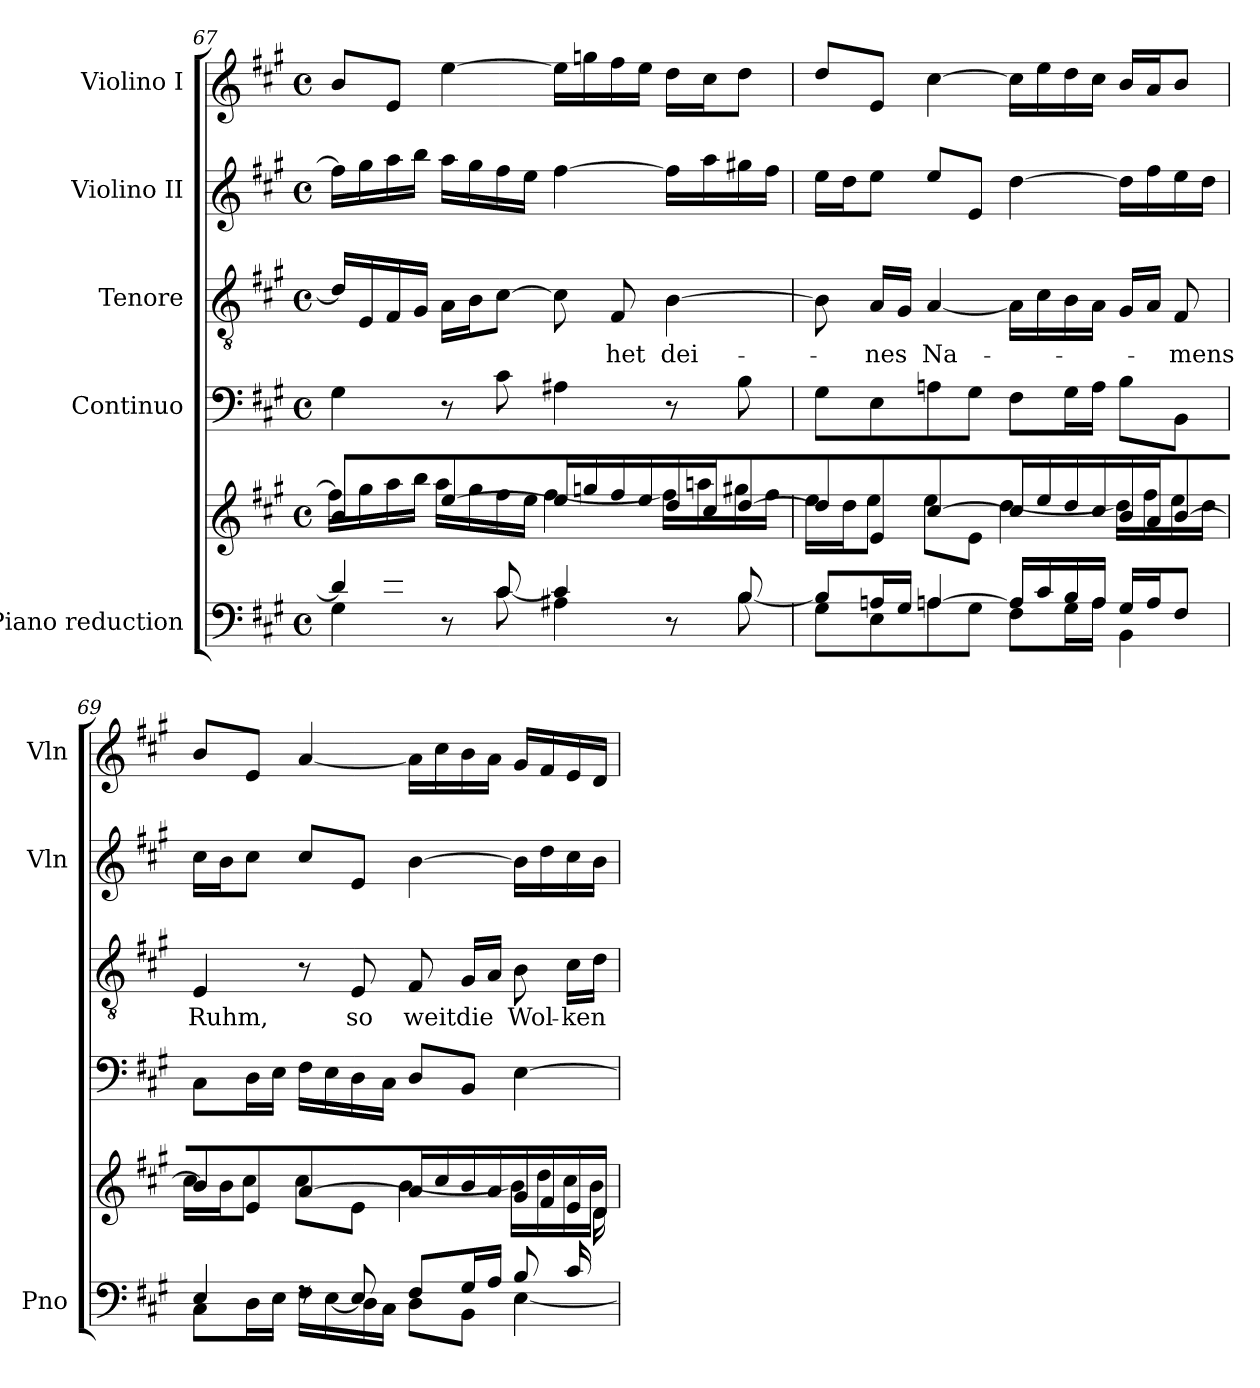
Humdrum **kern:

**kern	**kern	**kern	**kern	**text	**kern	**kern
*part5	*part5	*part4	*part3	*part3	*part2	*part1
*staff6	*staff5	*staff4	*staff3	*staff3	*staff2	*staff1
*I"Piano reduction	*	*I"Continuo	*I"Tenore	*	*I"Violino II	*I"Violino I
*I'Pno	*	*	*	*	*I'Vln	*I'Vln
*clefF4	*clefG2	*clefF4	*clefGv2	*	*clefG2	*clefG2
*k[f#c#g#]	*k[f#c#g#]	*k[f#c#g#]	*k[f#c#g#]	*	*k[f#c#g#]	*k[f#c#g#]
*M4/4	*M4/4	*M4/4	*M4/4	*	*M4/4	*M4/4
*met(c)	*met(c)	*met(c)	*met(c)	*	*met(c)	*met(c)
=67	=67	=67	=67	=67	=67	=67
*^	*^	*	*	*	*	*
*	*^	*	*	*	*	*	*	*
8ryy	4d/]	4G#\	8b/L	16ff#\LL]	4G#\	16d/LL]	.	16ff#\LL]	8b/L
.	.	.	.	16gg#\	.	16E/	.	16gg#\	.
8e/J	.	.	8ryy	16aa\	.	16F#/	.	16aa\	8e/J
.	.	.	.	16bb\JJ	.	16G#/JJ	.	16bb\JJ	.
2.ryy	8r	8ryy	[4ee/	16aa\LL	8r	16A\LL	.	16aa\LL	[4ee\
.	.	.	.	16gg#\	.	16B\J	.	16gg#\	.
.	[8c#/	8c#\	.	16ff#\	8c#\	[8c#\J	.	16ff#\	.
.	.	.	.	16ee\JJ	.	.	.	16ee\JJ	.
.	4c#/]	4A#X\	16ee/LL]	[4ff#\	4A#X\	8c#\]	.	[4ff#\	16ee\LL]
.	.	.	16ggn/	.	.	.	.	.	16ggn\
!	!	!	!	!	!	!	!LO:LY:b	!	!
.	.	.	16ff#/	.	.	8F#/	-het	.	16ff#\
.	.	.	16ee/JJ	.	.	.	.	.	16ee\JJ
!	!	!	!	!	!	!	!LO:LY:b	!	!
.	8r	8ryy	16dd/LL	16ff#\LL]	8r	[4B\	dei-	16ff#\LL]	16dd\LL
.	.	.	16cc#/J	16aan\	.	.	.	16aa\	16cc#\J
.	[8B/	8B\	[8dd/J	16gg#X\	8B\	.	.	16gg#X\	8dd\J
.	.	.	.	16ff#\JJ	.	.	.	16ff#\JJ	.
*	*v	*v	*	*	*	*	*	*	*
!!LO:LB:g=z
=68	=68	=68	=68	=68	=68	=68	=68	=68
8B/L]	8G#\L	8dd/L]	16ee\LL	8G#\L	8B\]	.	16ee\LL	8dd/L
.	.	.	16dd\J	.	.	.	16dd\J	.
!	!	!	!	!	!	!LO:LY:b	!	!
16An/L	8E\	8e/J	8ee\J	8E\	16A/LL	-nes	8ee\J	8e/J
16G#/JJ	.	.	.	.	16G#/JJ	.	.	.
!	!	!	!	!	!	!LO:LY:b	!	!
[4A/	8An\	[4cc#/	8ee\L	8An\	[4A/	Na-	8ee/L	[4cc#\
.	8G#\J	.	8e\J	8G#\J	.	.	8e/J	.
16A/LL]	8F#\L	16cc#/LL]	[4dd\	8F#\L	16A\LL]	.	[4dd\	16cc#\LL]
16c#/	.	16ee/	.	.	16c#\	.	.	16ee\
16B/	16G#\L	16dd/	.	16G#\L	16B\	.	.	16dd\
16A/JJ	16A\JJ	16cc#/JJ	.	16A\JJ	16A\JJ	.	.	16cc#\JJ
16G#/LL	4BB\	16b/LL	16dd\LL]	8B\L	16G#/LL	.	16dd\LL]	16b/LL
16A/J	.	16a/J	16ff#\	.	16A/JJ	.	16ff#\	16a/J
!	!	!	!	!	!	!LO:LY:b	!	!
8F#/J	.	[8b/J	16ee\	8BB\J	8F#/	-mens	16ee\	8b/J
.	.	.	16dd\JJ	.	.	.	16dd\JJ	.
=69	=69	=69	=69	=69	=69	=69	=69	=69
*	*	*	*^	*	*	*	*	*
!	!	!	!	!	!	!	!LO:LY:b	!	!
4E/	8C#\L	8b/L]	16cc#\LL	2...ryy	8C#\L	4E/	Ruhm,	16cc#\LL	8b/L
.	.	.	16b\J	.	.	.	.	16b\J	.
.	16D\L	8e/J	8cc#\J	.	16D\L	.	.	8cc#\J	8e/J
.	16E\JJ	.	.	.	16E\JJ	.	.	.	.
8rF	16F#\LL	[4a/	8cc#\L	.	16F#\LL	8r	.	8cc#/L	[4a/
.	[16E\	.	.	.	16E\	.	.	.	.
!	!	!	!	!	!	!	!LO:LY:b	!	!
8E/]	16D\	.	8e\J	.	16D\	8E/	so	8e/J	.
.	16C#\JJ	.	.	.	16C#\JJ	.	.	.	.
!	!	!	!	!	!	!	!LO:LY:b	!	!
8F#/L	8D\L	16a/LL]	[4b\	.	8D/L	8F#/	weit	[4b\	16a\LL]
.	.	16cc#/	.	.	.	.	.	.	16cc#\
!	!	!	!	!	!	!	!LO:LY:b	!	!
16G#/L	8BB\J	16b/	.	.	8BB/J	16G#/LL	die	.	16b\
16A/JJ	.	16a/JJ	.	.	.	16A/JJ	.	.	16a\JJ
!	!	!	!	!	!	!	!LO:LY:b	!	!
8B/L	[4E\	16g#/LL	16b\LL]	.	[4E\	8B\	Wol-	16b\LL]	16g#/LL
.	.	16f#/	16dd\	.	.	.	.	16dd\	16f#/
!	!	!	!	!	!	!	!LO:LY:b	!	!
16c#/L	.	16e/	16cc#\	.	.	16c#\LL	-ken	16cc#\	16e/
16ryy	.	16d/JJ	16b\JJ	16d\JJ	.	16d\JJ	.	16b\JJ	16d/JJ
*v	*v	*	*	*	*	*	*	*	*
*	*v	*v	*v	*	*	*	*	*
=	=	=	=	=	=	=
*-	*-	*-	*-	*-	*-	*-
